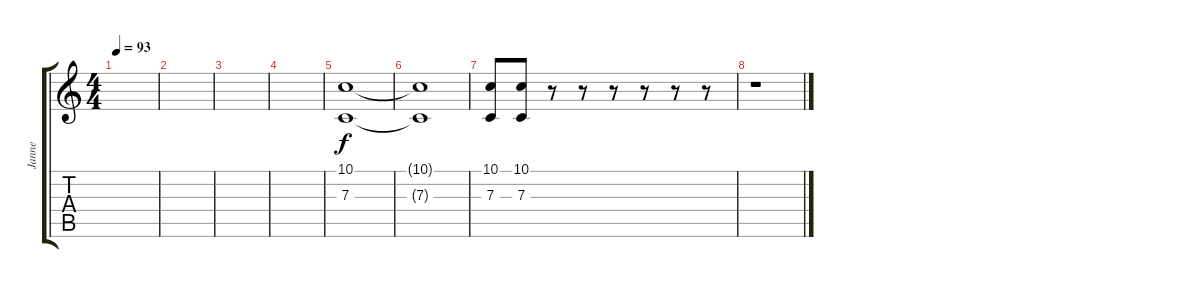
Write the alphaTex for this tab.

\track ("Janne" "Janne") {instrument stringensemble1}
\staff {score tabs}
\tuning (D4 A3 F3 C3 G2 C2) {hide}
\ts (4 4)
\tempo 93
\clef g2
\ks c
|
|
|
|
(10.1 7.3).1 |
(10.1{t} 7.3{t}).1 |
(10.1 7.3).8 (10.1 7.3).8 r.8 r.8 r.8 r.8 r.8 r.8 |
r.1
